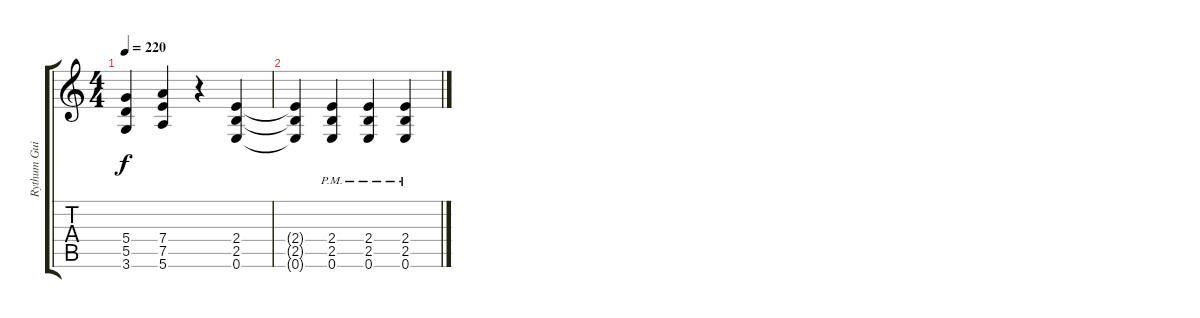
\track ("Rythum Guitar" "Rythum Gui") {instrument distortionguitar}
\staff {score tabs}
\tuning (E4 B3 G3 D3 A2 E2) {hide}
\ts (4 4)
\tempo 220
\clef g2
\ks c
(5.4 5.5 3.6).4{dy f} (7.4 7.5 5.6).4 r.4 (2.4 2.5 0.6).4 |
(2.4{t} 2.5{t} 0.6{t}).4 (2.4{pm} 2.5{pm} 0.6{pm}).4 (2.4{pm} 2.5{pm} 0.6{pm}).4 (2.4{pm} 2.5{pm} 0.6{pm}).4
